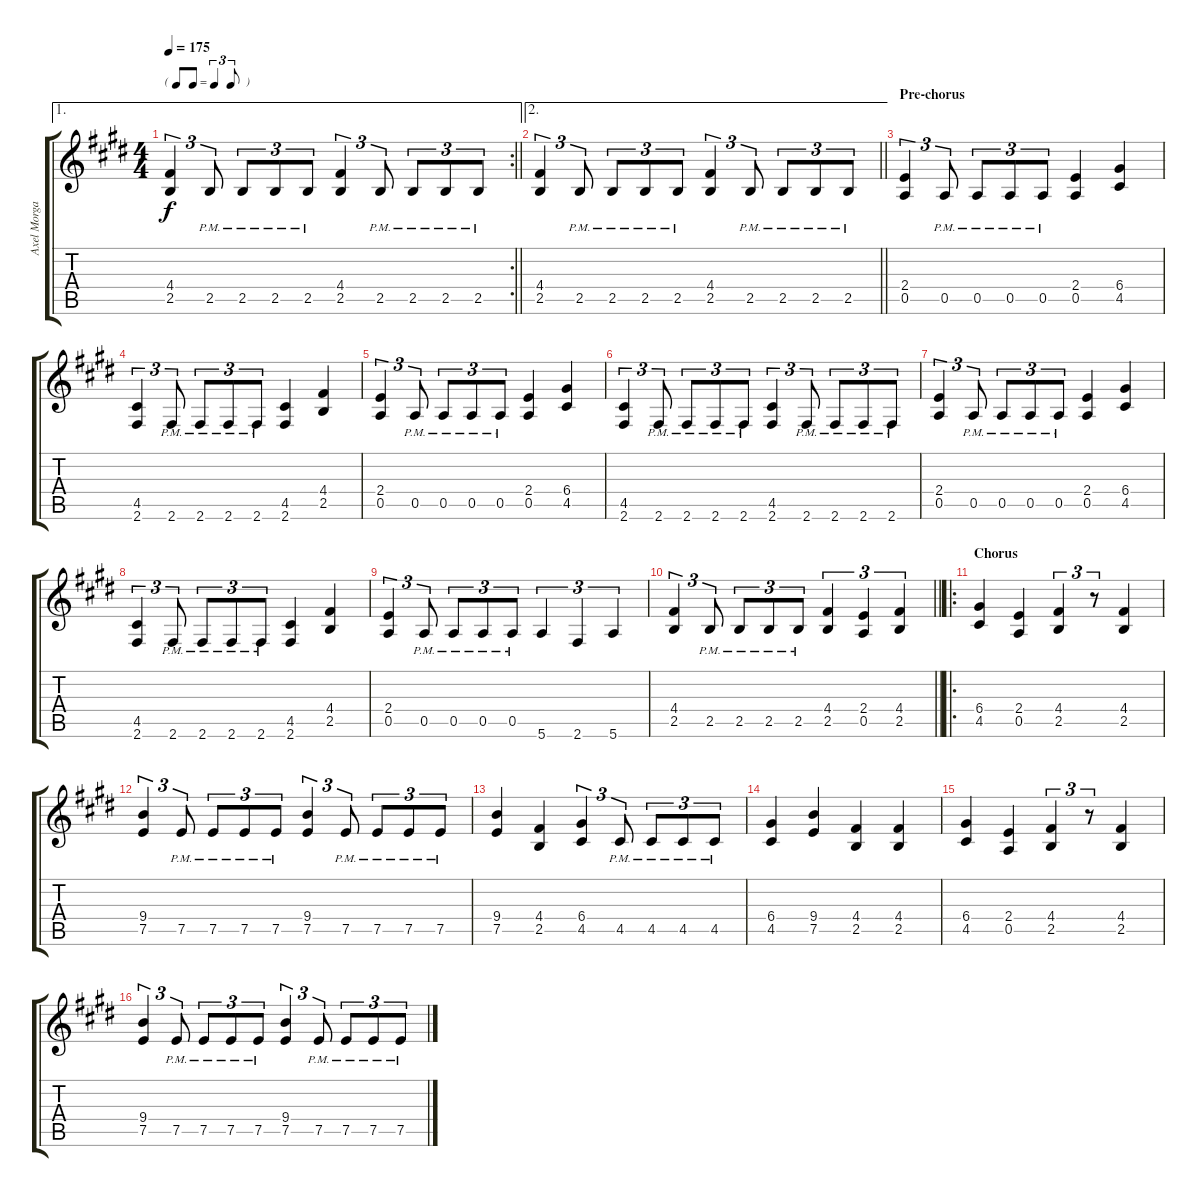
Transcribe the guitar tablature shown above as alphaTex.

\track ("Axel Morgan" "Axel Morga") {instrument distortionguitar}
\staff {score tabs}
\tuning (E4 B3 G3 D3 A2 E2) {hide}
\ae 1
\rc 2
\ts (4 4)
\tf triplet8th
\tempo 175
\clef g2
\barLineRight lightlight
\ks c#minor
(4.4 2.5).4{tu (3 2) dy f} 2.5{pm}.8{tu (3 2)} 2.5{pm}.8{tu (3 2)} 2.5{pm}.8{tu (3 2)} 2.5{pm}.8{tu (3 2)} (4.4 2.5).4{tu (3 2)} 2.5{pm}.8{tu (3 2)} 2.5{pm}.8{tu (3 2)} 2.5{pm}.8{tu (3 2)} 2.5{pm}.8{tu (3 2)} |
\ae 2
\barLineRight lightlight
(4.4 2.5).4{tu (3 2)} 2.5{pm}.8{tu (3 2)} 2.5{pm}.8{tu (3 2)} 2.5{pm}.8{tu (3 2)} 2.5{pm}.8{tu (3 2)} (4.4 2.5).4{tu (3 2)} 2.5{pm}.8{tu (3 2)} 2.5{pm}.8{tu (3 2)} 2.5{pm}.8{tu (3 2)} 2.5{pm}.8{tu (3 2)} |
\section ("" "Pre-chorus")
(2.4 0.5).4{tu (3 2)} 0.5{pm}.8{tu (3 2)} 0.5{pm}.8{tu (3 2)} 0.5{pm}.8{tu (3 2)} 0.5{pm}.8{tu (3 2)} (2.4 0.5).4 (6.4 4.5).4 |
(4.5 2.6).4{tu (3 2)} 2.6{pm}.8{tu (3 2)} 2.6{pm}.8{tu (3 2)} 2.6{pm}.8{tu (3 2)} 2.6{pm}.8{tu (3 2)} (4.5 2.6).4 (4.4 2.5).4 |
(2.4 0.5).4{tu (3 2)} 0.5{pm}.8{tu (3 2)} 0.5{pm}.8{tu (3 2)} 0.5{pm}.8{tu (3 2)} 0.5{pm}.8{tu (3 2)} (2.4 0.5).4 (6.4 4.5).4 |
(4.5 2.6).4{tu (3 2)} 2.6{pm}.8{tu (3 2)} 2.6{pm}.8{tu (3 2)} 2.6{pm}.8{tu (3 2)} 2.6{pm}.8{tu (3 2)} (4.5 2.6).4{tu (3 2)} 2.6{pm}.8{tu (3 2)} 2.6{pm}.8{tu (3 2)} 2.6{pm}.8{tu (3 2)} 2.6{pm}.8{tu (3 2)} |
(2.4 0.5).4{tu (3 2)} 0.5{pm}.8{tu (3 2)} 0.5{pm}.8{tu (3 2)} 0.5{pm}.8{tu (3 2)} 0.5{pm}.8{tu (3 2)} (2.4 0.5).4 (6.4 4.5).4 |
(4.5 2.6).4{tu (3 2)} 2.6{pm}.8{tu (3 2)} 2.6{pm}.8{tu (3 2)} 2.6{pm}.8{tu (3 2)} 2.6{pm}.8{tu (3 2)} (4.5 2.6).4 (4.4 2.5).4 |
(2.4 0.5).4{tu (3 2)} 0.5{pm}.8{tu (3 2)} 0.5{pm}.8{tu (3 2)} 0.5{pm}.8{tu (3 2)} 0.5{pm}.8{tu (3 2)} 5.6.4{tu (3 2)} 2.6.4{tu (3 2)} 5.6.4{tu (3 2)} |
\barLineRight lightlight
(4.4 2.5).4{tu (3 2)} 2.5{pm}.8{tu (3 2)} 2.5{pm}.8{tu (3 2)} 2.5{pm}.8{tu (3 2)} 2.5{pm}.8{tu (3 2)} (4.4 2.5).4{tu (3 2)} (2.4 0.5).4{tu (3 2)} (4.4 2.5).4{tu (3 2)} |
\ro
\section ("" "Chorus")
(6.4 4.5).4 (2.4 0.5).4 (4.4 2.5).4{tu (3 2)} r.8{tu (3 2)} (4.4 2.5).4 |
(9.4 7.5).4{tu (3 2)} 7.5{pm}.8{tu (3 2)} 7.5{pm}.8{tu (3 2)} 7.5{pm}.8{tu (3 2)} 7.5{pm}.8{tu (3 2)} (9.4 7.5).4{tu (3 2)} 7.5{pm}.8{tu (3 2)} 7.5{pm}.8{tu (3 2)} 7.5{pm}.8{tu (3 2)} 7.5{pm}.8{tu (3 2)} |
(9.4 7.5).4 (4.4 2.5).4 (6.4 4.5).4{tu (3 2)} 4.5{pm}.8{tu (3 2)} 4.5{pm}.8{tu (3 2)} 4.5{pm}.8{tu (3 2)} 4.5{pm}.8{tu (3 2)} |
(6.4 4.5).4 (9.4 7.5).4 (4.4 2.5).4 (4.4 2.5).4 |
(6.4 4.5).4 (2.4 0.5).4 (4.4 2.5).4{tu (3 2)} r.8{tu (3 2)} (4.4 2.5).4 |
(9.4 7.5).4{tu (3 2)} 7.5{pm}.8{tu (3 2)} 7.5{pm}.8{tu (3 2)} 7.5{pm}.8{tu (3 2)} 7.5{pm}.8{tu (3 2)} (9.4 7.5).4{tu (3 2)} 7.5{pm}.8{tu (3 2)} 7.5{pm}.8{tu (3 2)} 7.5{pm}.8{tu (3 2)} 7.5{pm}.8{tu (3 2)}
